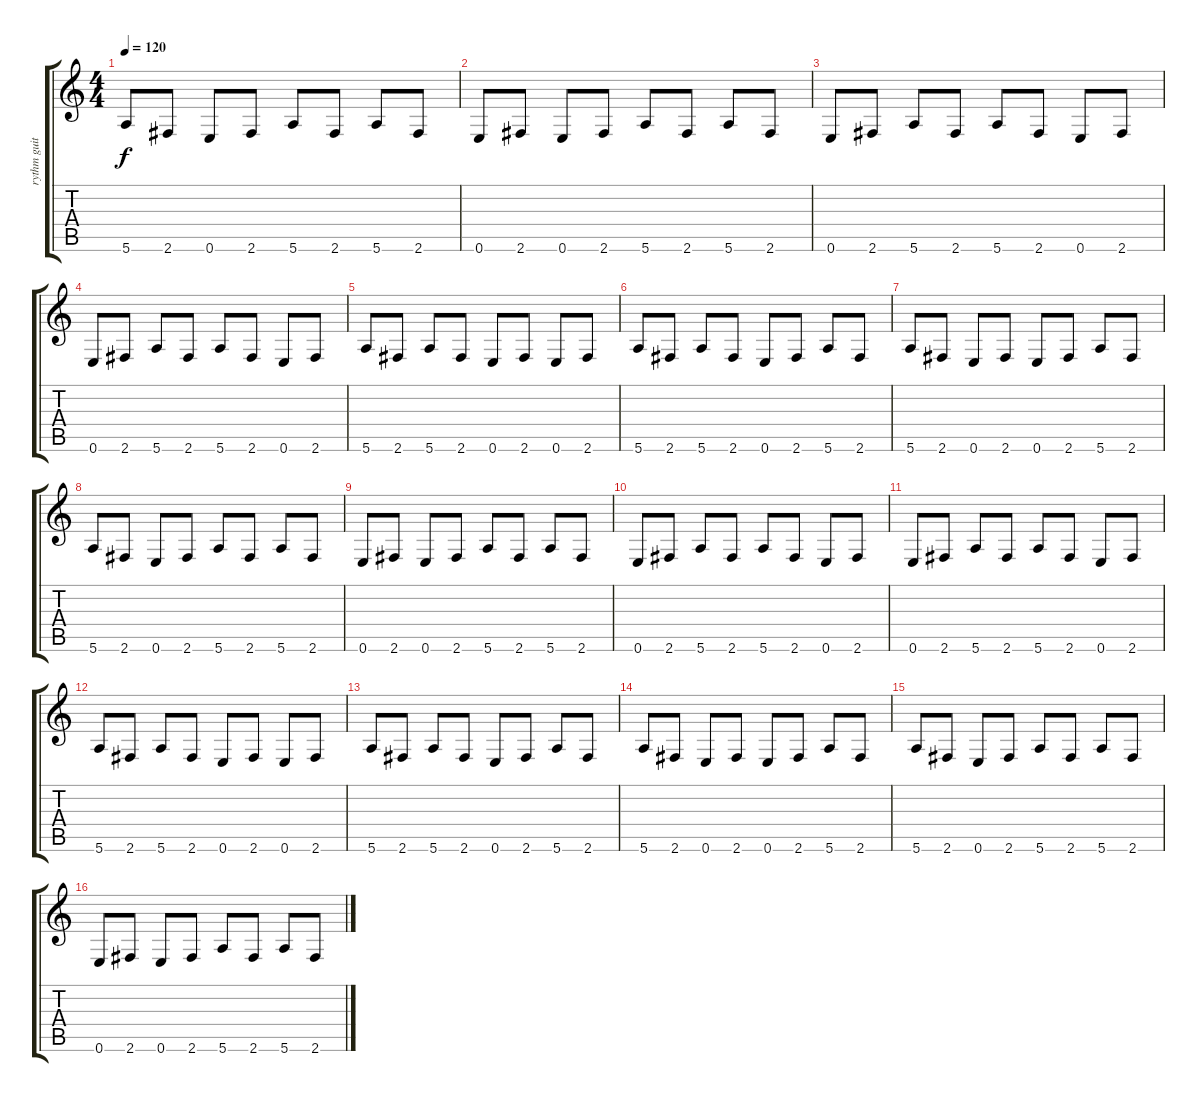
\track ("rythm guitar" "rythm guit") {instrument electricguitarclean}
\staff {score tabs}
\tuning (E4 B3 G3 D3 A2 E2) {hide}
\ts (4 4)
\tempo 120
\clef g2
\ks c
5.6.8{dy f} 2.6.8 0.6.8 2.6.8 5.6.8 2.6.8 5.6.8 2.6.8 |
0.6.8 2.6.8 0.6.8 2.6.8 5.6.8 2.6.8 5.6.8 2.6.8 |
0.6.8 2.6.8 5.6.8 2.6.8 5.6.8 2.6.8 0.6.8 2.6.8 |
0.6.8 2.6.8 5.6.8 2.6.8 5.6.8 2.6.8 0.6.8 2.6.8 |
5.6.8 2.6.8 5.6.8 2.6.8 0.6.8 2.6.8 0.6.8 2.6.8 |
5.6.8 2.6.8 5.6.8 2.6.8 0.6.8 2.6.8 5.6.8 2.6.8 |
5.6.8 2.6.8 0.6.8 2.6.8 0.6.8 2.6.8 5.6.8 2.6.8 |
5.6.8 2.6.8 0.6.8 2.6.8 5.6.8 2.6.8 5.6.8 2.6.8 |
0.6.8 2.6.8 0.6.8 2.6.8 5.6.8 2.6.8 5.6.8 2.6.8 |
0.6.8 2.6.8 5.6.8 2.6.8 5.6.8 2.6.8 0.6.8 2.6.8 |
0.6.8 2.6.8 5.6.8 2.6.8 5.6.8 2.6.8 0.6.8 2.6.8 |
5.6.8 2.6.8 5.6.8 2.6.8 0.6.8 2.6.8 0.6.8 2.6.8 |
5.6.8 2.6.8 5.6.8 2.6.8 0.6.8 2.6.8 5.6.8 2.6.8 |
5.6.8 2.6.8 0.6.8 2.6.8 0.6.8 2.6.8 5.6.8 2.6.8 |
5.6.8{instrument distortionguitar} 2.6.8 0.6.8 2.6.8 5.6.8 2.6.8 5.6.8 2.6.8 |
0.6.8 2.6.8 0.6.8 2.6.8 5.6.8 2.6.8 5.6.8 2.6.8
